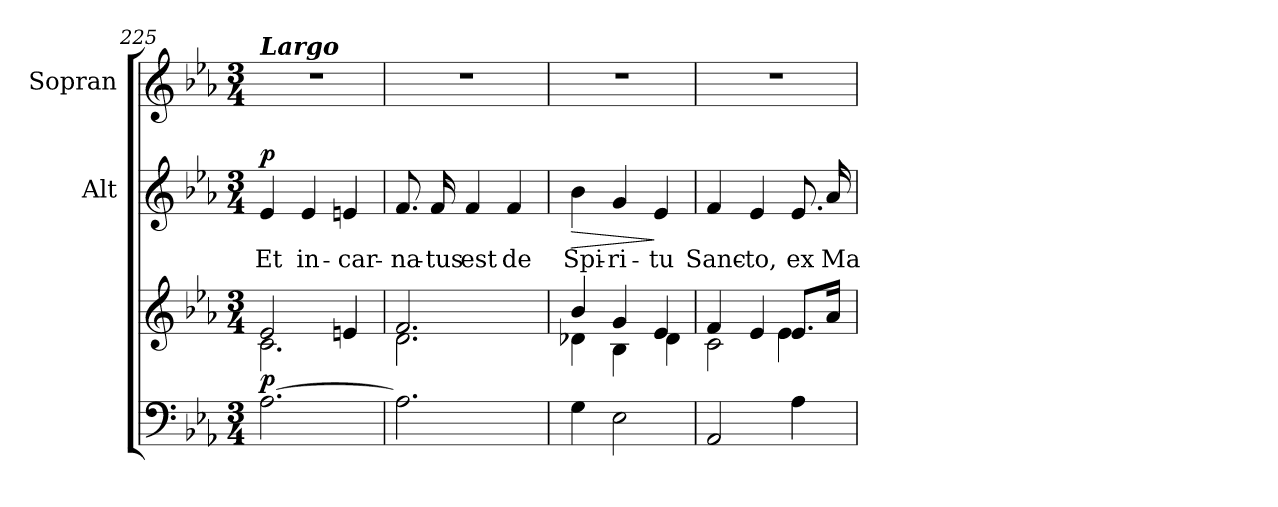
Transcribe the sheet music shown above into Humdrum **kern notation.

**kern	**kern	**dynam	**kern	**text	**dynam	**kern
*part3	*part3	*part3	*part2	*part2	*part2	*part1
*staff4	*staff3	*staff3/4	*staff2	*staff2	*staff2	*staff1
*	*	*	*I"Alt	*	*	*I"Sopran
*	*	*	*I'A.	*	*	*I'S.
*clefF4	*clefG2	*	*clefG2	*	*	*clefG2
*k[b-e-a-]	*k[b-e-a-]	*	*k[b-e-a-]	*	*	*k[b-e-a-]
*E-:	*E-:	*	*E-:	*	*	*E-:
*M3/4	*M3/4	*	*M3/4	*	*	*M3/4
=225	=225	=225	=225	=225	=225	=225
*	*^	*	*	*	*	*
!	!	!	!	!	!	!	!LO:TX:a:Bi:t=Largo
!	!	!	!LO:DY:b	!	!LO:LY:b	!LO:DY:a	!
[2.A-\	2e-/	2.c\	p	4e-/	Et	p	2.r
!	!	!	!	!	!LO:LY:b	!	!
.	.	.	.	4e-/	in-	.	.
!	!	!	!	!	!LO:LY:b	!	!
.	4en/	.	.	4en/	-car-	.	.
=226	=226	=226	=226	=226	=226	=226	=226
!	!	!	!	!	!LO:LY:b	!	!
2.A-\]	2.f/	2.d\	.	8.f/	-na-	.	2.r
!	!	!	!	!	!LO:LY:b	!	!
.	.	.	.	16f/	-tus	.	.
!	!	!	!	!	!LO:LY:b	!	!
.	.	.	.	4f/	est	.	.
!	!	!	!	!	!LO:LY:b	!	!
.	.	.	.	4f/	de	.	.
!!LO:LB:g=z
=227	=227	=227	=227	=227	=227	=227	=227
!	!	!	!	!	!LO:LY:b	!LO:HP:b	!
4G\	4b-/	4d-X\	.	4b-\	Spi-	>	2.r
!	!	!	!	!	!LO:LY:b	!	!
2E-\	4g/	4B-\	.	4g/	-ri-	.	.
!	!	!	!	!	!LO:LY:b	!	!
.	4e-/	4d-\	.	4e-/	-tu	]	.
=228	=228	=228	=228	=228	=228	=228	=228
!	!	!	!	!	!LO:LY:b	!	!
2AA-/	4f/	2c\	.	4f/	Sanc-	.	2.r
!	!	!	!	!	!LO:LY:b	!	!
.	4e-/	.	.	4e-/	-to,	.	.
!	!	!	!	!	!LO:LY:b	!	!
4A-\	8.e-/L	4e-\	.	8.e-/	ex	.	.
!	!	!	!	!	!LO:LY:b	!	!
.	16a-/Jk	.	.	16a-/	Ma-	.	.
*	*v	*v	*	*	*	*	*
=	=	=	=	=	=	=
*-	*-	*-	*-	*-	*-	*-
